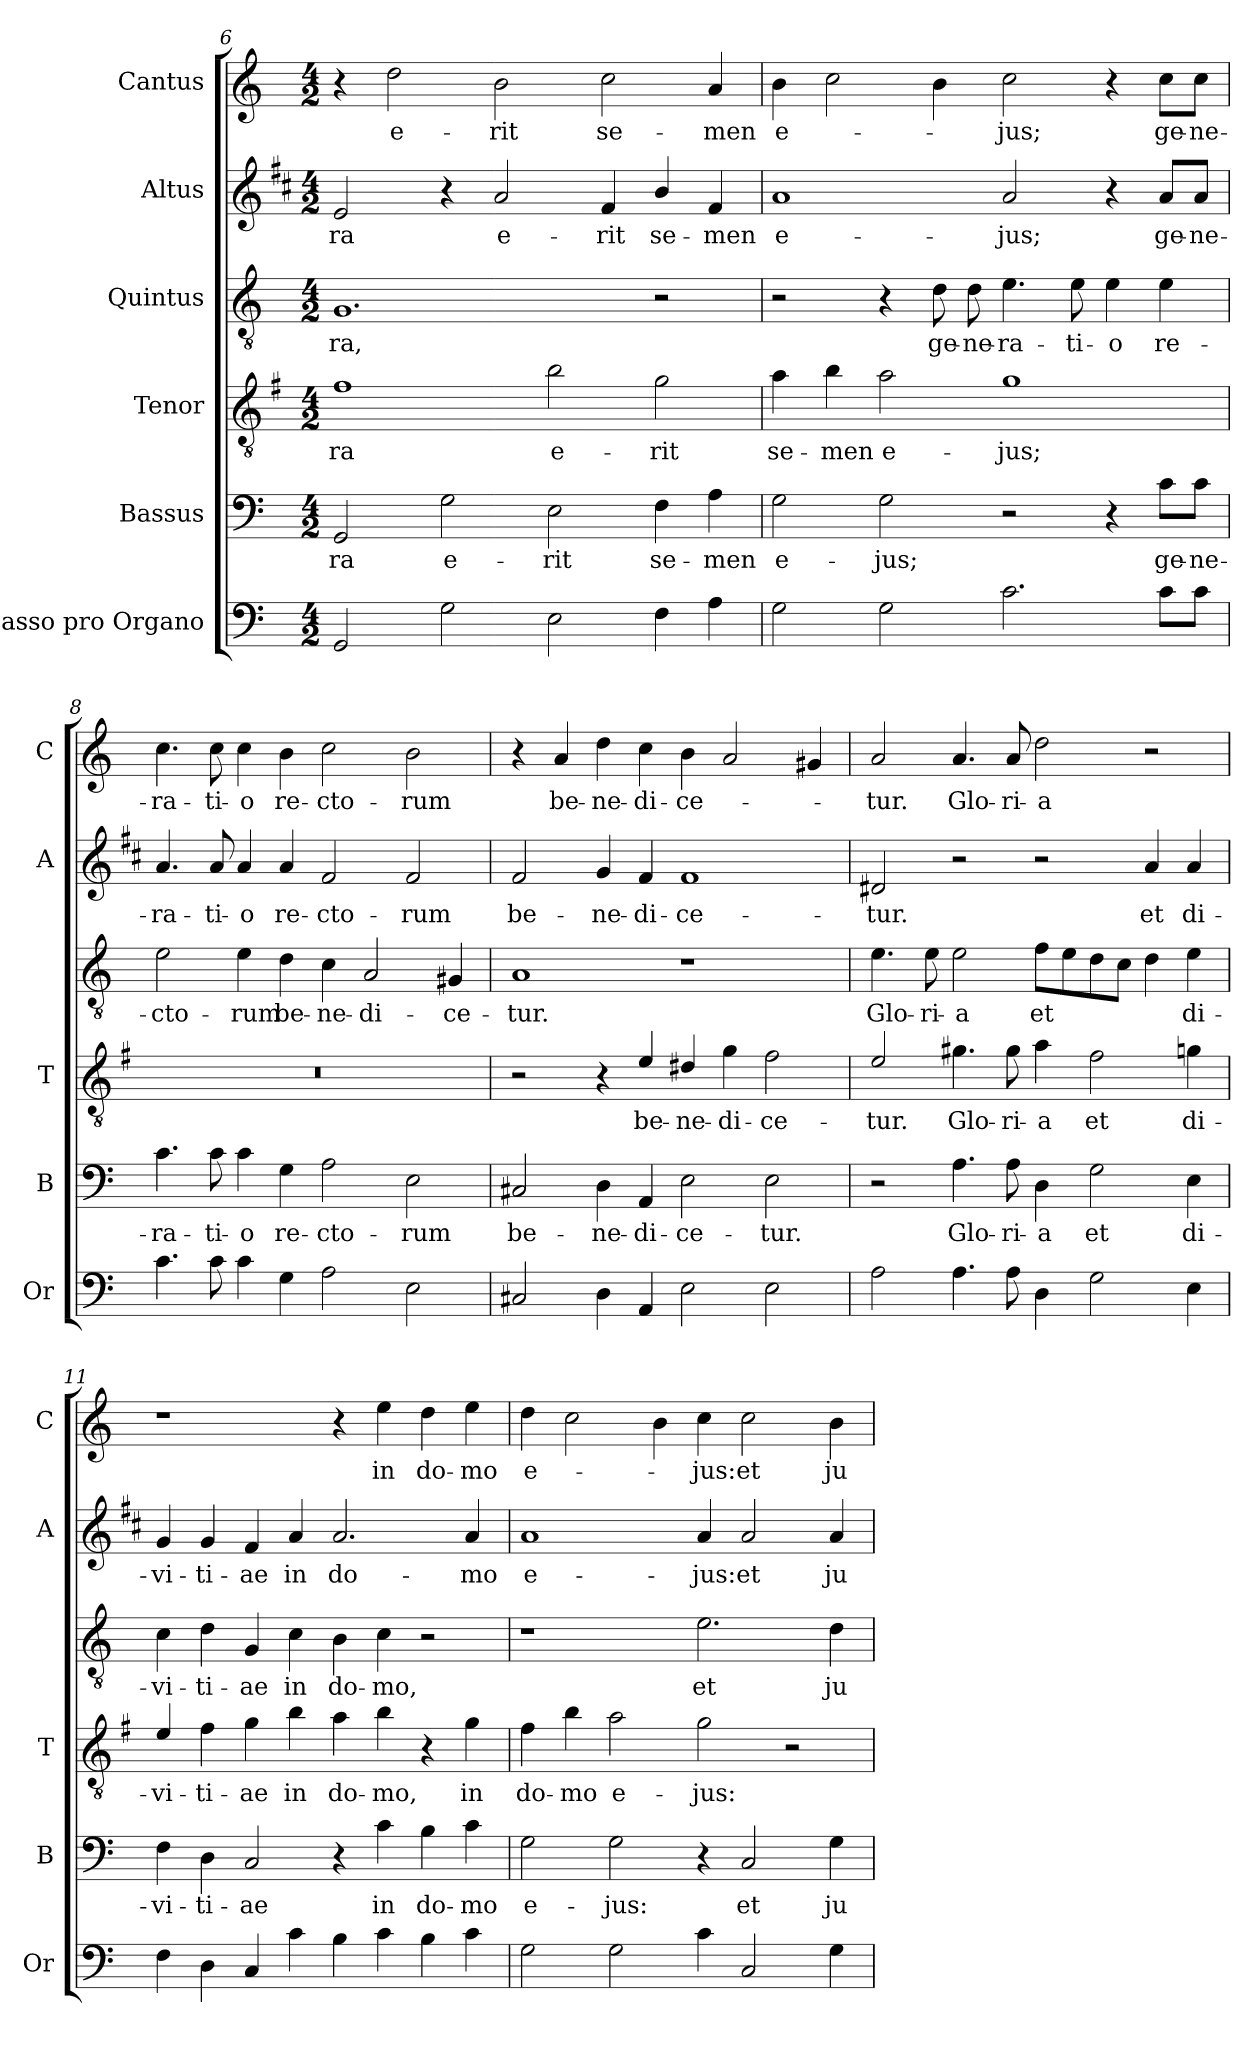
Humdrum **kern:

**kern	**kern	**text	**kern	**text	**kern	**text	**kern	**text	**kern	**text
*part6	*part5	*part5	*part4	*part4	*part3	*part3	*part2	*part2	*part1	*part1
*staff6	*staff5	*staff5	*staff4	*staff4	*staff3	*staff3	*staff2	*staff2	*staff1	*staff1
*I"Basso pro Organo	*I"Bassus	*	*I"Tenor	*	*I"Quintus	*	*I"Altus	*	*I"Cantus	*
*I'Or	*I'B	*	*I'T	*	*	*	*I'A	*	*I'C	*
*clefF4	*clefF4	*	*clefGv2	*	*clefGv2	*	*clefG2	*	*clefG2	*
*	*	*	*ITrd4c7	*	*	*	*ITrd1c2	*	*	*
*k[]	*k[]	*	*k[]	*	*k[]	*	*k[]	*	*k[]	*
*C:	*C:	*	*C:	*	*C:	*	*C:	*	*C:	*
*M4/2	*M4/2	*	*M4/2	*	*M4/2	*	*M4/2	*	*M4/2	*
=6	=6	=6	=6	=6	=6	=6	=6	=6	=6	=6
!	!	!LO:LY:b	!	!LO:LY:b	!	!LO:LY:b	!	!LO:LY:b	!	!
2GG/	2GG/	-ra	1B	-ra	1.G	-ra,	2d/	-ra	4r	.
!	!	!	!	!	!	!	!	!	!	!LO:LY:b
.	.	.	.	.	.	.	.	.	2dd\	e-
!	!	!LO:LY:b	!	!	!	!	!	!	!	!
2G\	2G\	e-	.	.	.	.	4r	.	.	.
!	!	!	!	!	!	!	!	!LO:LY:b	!	!LO:LY:b
.	.	.	.	.	.	.	2g/	e-	2b\	-rit
!	!	!LO:LY:b	!	!LO:LY:b	!	!	!	!	!	!
2E\	2E\	-rit	2e\	e-	.	.	.	.	.	.
!	!	!	!	!	!	!	!	!LO:LY:b	!	!LO:LY:b
.	.	.	.	.	.	.	4e/	-rit	2cc\	se-
!	!	!LO:LY:b	!	!LO:LY:b	!	!	!	!LO:LY:b	!	!
4F\	4F\	se-	2c\	-rit	2r	.	4a/	se-	.	.
!	!	!LO:LY:b	!	!	!	!	!	!LO:LY:b	!	!LO:LY:b
4A\	4A\	-men	.	.	.	.	4e/	-men	4a/	-men
=7	=7	=7	=7	=7	=7	=7	=7	=7	=7	=7
!	!	!LO:LY:b	!	!LO:LY:b	!	!	!	!LO:LY:b	!	!LO:LY:b
2G\	2G\	e-	4d\	se-	2r	.	1g	e-	4b\	e-
!	!	!	!	!LO:LY:b	!	!	!	!	!	!
.	.	.	4e\	-men	.	.	.	.	2cc\	.
!	!	!LO:LY:b	!	!LO:LY:b	!	!	!	!	!	!
2G\	2G\	-jus;	2d\	e-	4r	.	.	.	.	.
!	!	!	!	!	!	!LO:LY:b	!	!	!	!
.	.	.	.	.	8d\	ge-	.	.	4b\	.
!	!	!	!	!	!	!LO:LY:b	!	!	!	!
.	.	.	.	.	8d\	-ne-	.	.	.	.
!	!	!	!	!LO:LY:b	!	!LO:LY:b	!	!LO:LY:b	!	!LO:LY:b
2.c\	2r	.	1c	-jus;	4.e\	-ra-	2g/	-jus;	2cc\	-jus;
!	!	!	!	!	!	!LO:LY:b	!	!	!	!
.	.	.	.	.	8e\	-ti-	.	.	.	.
!	!	!	!	!	!	!LO:LY:b	!	!	!	!
.	4r	.	.	.	4e\	-o	4r	.	4r	.
!	!	!LO:LY:b	!	!	!	!LO:LY:b	!	!LO:LY:b	!	!LO:LY:b
8c\L	8c\L	ge-	.	.	4e\	re-	8g/L	ge-	8cc\L	ge-
!	!	!LO:LY:b	!	!	!	!	!	!LO:LY:b	!	!LO:LY:b
8c\J	8c\J	-ne-	.	.	.	.	8g/J	-ne-	8cc\J	-ne-
=8	=8	=8	=8	=8	=8	=8	=8	=8	=8	=8
!	!	!LO:LY:b	!	!	!	!LO:LY:b	!	!LO:LY:b	!	!LO:LY:b
4.c\	4.c\	-ra-	0r	.	2e\	-cto-	4.g/	-ra-	4.cc\	-ra-
!	!	!LO:LY:b	!	!	!	!	!	!LO:LY:b	!	!LO:LY:b
8c\	8c\	-ti-	.	.	.	.	8g/	-ti-	8cc\	-ti-
!	!	!LO:LY:b	!	!	!	!LO:LY:b	!	!LO:LY:b	!	!LO:LY:b
4c\	4c\	-o	.	.	4e\	-rum	4g/	-o	4cc\	-o
!	!	!LO:LY:b	!	!	!	!LO:LY:b	!	!LO:LY:b	!	!LO:LY:b
4G\	4G\	re-	.	.	4d\	be-	4g/	re-	4b\	re-
!	!	!LO:LY:b	!	!	!	!LO:LY:b	!	!LO:LY:b	!	!LO:LY:b
2A\	2A\	-cto-	.	.	4c\	-ne-	2e/	-cto-	2cc\	-cto-
!	!	!	!	!	!	!LO:LY:b	!	!	!	!
.	.	.	.	.	2A/	-di-	.	.	.	.
!	!	!LO:LY:b	!	!	!	!	!	!LO:LY:b	!	!LO:LY:b
2E\	2E\	-rum	.	.	.	.	2e/	-rum	2b\	-rum
!	!	!	!	!	!	!LO:LY:b	!	!	!	!
.	.	.	.	.	4G#X/	-ce-	.	.	.	.
!!LO:PB:g=z
=9	=9	=9	=9	=9	=9	=9	=9	=9	=9	=9
!	!	!LO:LY:b	!	!	!	!LO:LY:b	!	!LO:LY:b	!	!
2C#X/	2C#X/	be-	2r	.	1A	-tur.	2e/	be-	4r	.
!	!	!	!	!	!	!	!	!	!	!LO:LY:b
.	.	.	.	.	.	.	.	.	4a/	be-
!	!	!LO:LY:b	!	!	!	!	!	!LO:LY:b	!	!LO:LY:b
4D\	4D\	-ne-	4r	.	.	.	4f/	-ne-	4dd\	-ne-
!	!	!LO:LY:b	!	!LO:LY:b	!	!	!	!LO:LY:b	!	!LO:LY:b
4AA/	4AA/	-di-	4A/	be-	.	.	4e/	-di-	4cc\	-di-
!	!	!LO:LY:b	!	!LO:LY:b	!	!	!	!LO:LY:b	!	!LO:LY:b
2E\	2E\	-ce-	4G#X/	-ne-	1r	.	1e	-ce-	4b\	-ce-
!	!	!	!	!LO:LY:b	!	!	!	!	!	!
.	.	.	4c\	-di-	.	.	.	.	2a/	.
!	!	!LO:LY:b	!	!LO:LY:b	!	!	!	!	!	!
2E\	2E\	-tur.	2B\	-ce-	.	.	.	.	.	.
.	.	.	.	.	.	.	.	.	4g#X/	.
=10	=10	=10	=10	=10	=10	=10	=10	=10	=10	=10
!	!	!	!	!LO:LY:b	!	!LO:LY:b	!	!LO:LY:b	!	!LO:LY:b
2A\	2r	.	2A/	-tur.	4.e\	Glo-	2c#X/	-tur.	2a/	-tur.
!	!	!	!	!	!	!LO:LY:b	!	!	!	!
.	.	.	.	.	8e\	-ri-	.	.	.	.
!	!	!LO:LY:b	!	!LO:LY:b	!	!LO:LY:b	!	!	!	!LO:LY:b
4.A\	4.A\	Glo-	4.c#X\	Glo-	2e\	-a	2r	.	4.a/	Glo-
!	!	!LO:LY:b	!	!LO:LY:b	!	!	!	!	!	!LO:LY:b
8A\	8A\	-ri-	8c#\	-ri-	.	.	.	.	8a/	-ri-
!	!	!LO:LY:b	!	!LO:LY:b	!	!LO:LY:b	!	!	!	!LO:LY:b
4D\	4D\	-a	4d\	-a	8f\L	et	2r	.	2dd\	-a
.	.	.	.	.	8e\	.	.	.	.	.
!	!	!LO:LY:b	!	!LO:LY:b	!	!	!	!	!	!
2G\	2G\	et	2B\	et	8d\	.	.	.	.	.
.	.	.	.	.	8c\J	.	.	.	.	.
!	!	!	!	!	!	!	!	!LO:LY:b	!	!
.	.	.	.	.	4d\	.	4g/	et	2r	.
!	!	!LO:LY:b	!	!LO:LY:b	!	!LO:LY:b	!	!LO:LY:b	!	!
4E\	4E\	di-	4cn\	di-	4e\	di-	4g/	di-	.	.
=11	=11	=11	=11	=11	=11	=11	=11	=11	=11	=11
!	!	!LO:LY:b	!	!LO:LY:b	!	!LO:LY:b	!	!LO:LY:b	!	!
4F\	4F\	-vi-	4A/	-vi-	4c\	-vi-	4f/	-vi-	1r	.
!	!	!LO:LY:b	!	!LO:LY:b	!	!LO:LY:b	!	!LO:LY:b	!	!
4D\	4D\	-ti-	4B\	-ti-	4d\	-ti-	4f/	-ti-	.	.
!	!	!LO:LY:b	!	!LO:LY:b	!	!LO:LY:b	!	!LO:LY:b	!	!
4C/	2C/	-ae	4c\	-ae	4G/	-ae	4e/	-ae	.	.
!	!	!	!	!LO:LY:b	!	!LO:LY:b	!	!LO:LY:b	!	!
4c\	.	.	4e\	in	4c\	in	4g/	in	.	.
!	!	!	!	!LO:LY:b	!	!LO:LY:b	!	!LO:LY:b	!	!
4B\	4r	.	4d\	do-	4B\	do-	2.g/	do-	4r	.
!	!	!LO:LY:b	!	!LO:LY:b	!	!LO:LY:b	!	!	!	!LO:LY:b
4c\	4c\	in	4e\	-mo,	4c\	-mo,	.	.	4ee\	in
!	!	!LO:LY:b	!	!	!	!	!	!	!	!LO:LY:b
4B\	4B\	do-	4r	.	2r	.	.	.	4dd\	do-
!	!	!LO:LY:b	!	!LO:LY:b	!	!	!	!LO:LY:b	!	!LO:LY:b
4c\	4c\	-mo	4c\	in	.	.	4g/	-mo	4ee\	-mo
=12	=12	=12	=12	=12	=12	=12	=12	=12	=12	=12
!	!	!LO:LY:b	!	!LO:LY:b	!	!	!	!LO:LY:b	!	!LO:LY:b
2G\	2G\	e-	4B\	do-	1r	.	1g	e-	4dd\	e-
!	!	!	!	!LO:LY:b	!	!	!	!	!	!
.	.	.	4e\	-mo	.	.	.	.	2cc\	.
!	!	!LO:LY:b	!	!LO:LY:b	!	!	!	!	!	!
2G\	2G\	-jus:	2d\	e-	.	.	.	.	.	.
.	.	.	.	.	.	.	.	.	4b\	.
!	!	!	!	!LO:LY:b	!	!LO:LY:b	!	!LO:LY:b	!	!LO:LY:b
4c\	4r	.	2c\	-jus:	2.e\	et	4g/	-jus:	4cc\	-jus:
!	!	!LO:LY:b	!	!	!	!	!	!LO:LY:b	!	!LO:LY:b
2C/	2C/	et	.	.	.	.	2g/	et	2cc\	et
.	.	.	2r	.	.	.	.	.	.	.
!	!	!LO:LY:b	!	!	!	!LO:LY:b	!	!LO:LY:b	!	!LO:LY:b
4G\	4G\	ju-	.	.	4d\	ju-	4g/	ju-	4b\	ju-
=	=	=	=	=	=	=	=	=	=	=
*-	*-	*-	*-	*-	*-	*-	*-	*-	*-	*-
